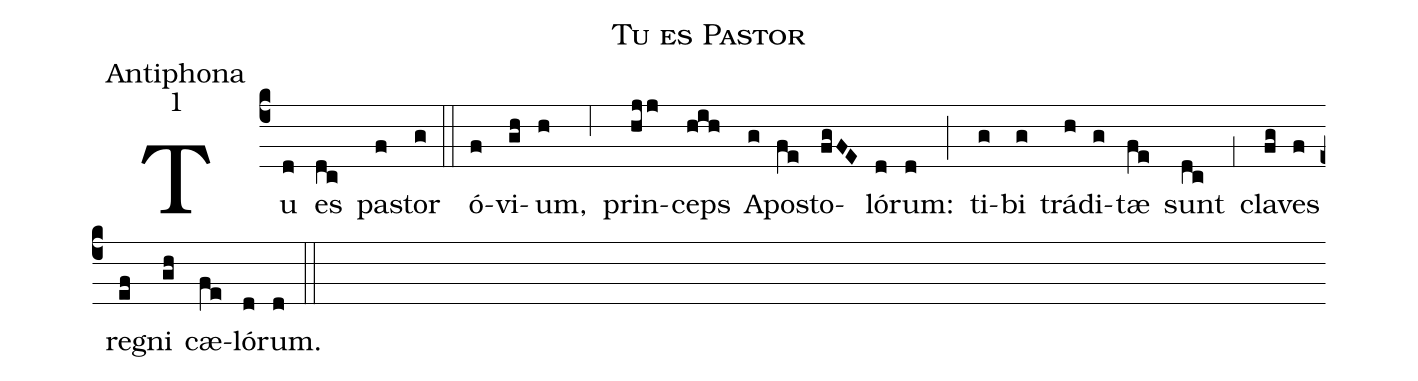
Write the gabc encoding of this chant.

name:Tu es Pastor;
office-part:Antiphona;
mode:1;
%%
(c4) Tu(d) es(dc) pa(f)stor(g) (::) ó(f)vi(gh)um,(h) (;6) prin(hjj)ceps(hih) A(g)po(fe)sto(fgFE)ló(d)rum:(d) (;) ti(g)bi(g) trá(h)di(g)tæ(fe) sunt(dc) (;1) cla(fg)ves(f) re(ef)gni(gh) cæ(fe)ló(d)rum.(d) (::)
